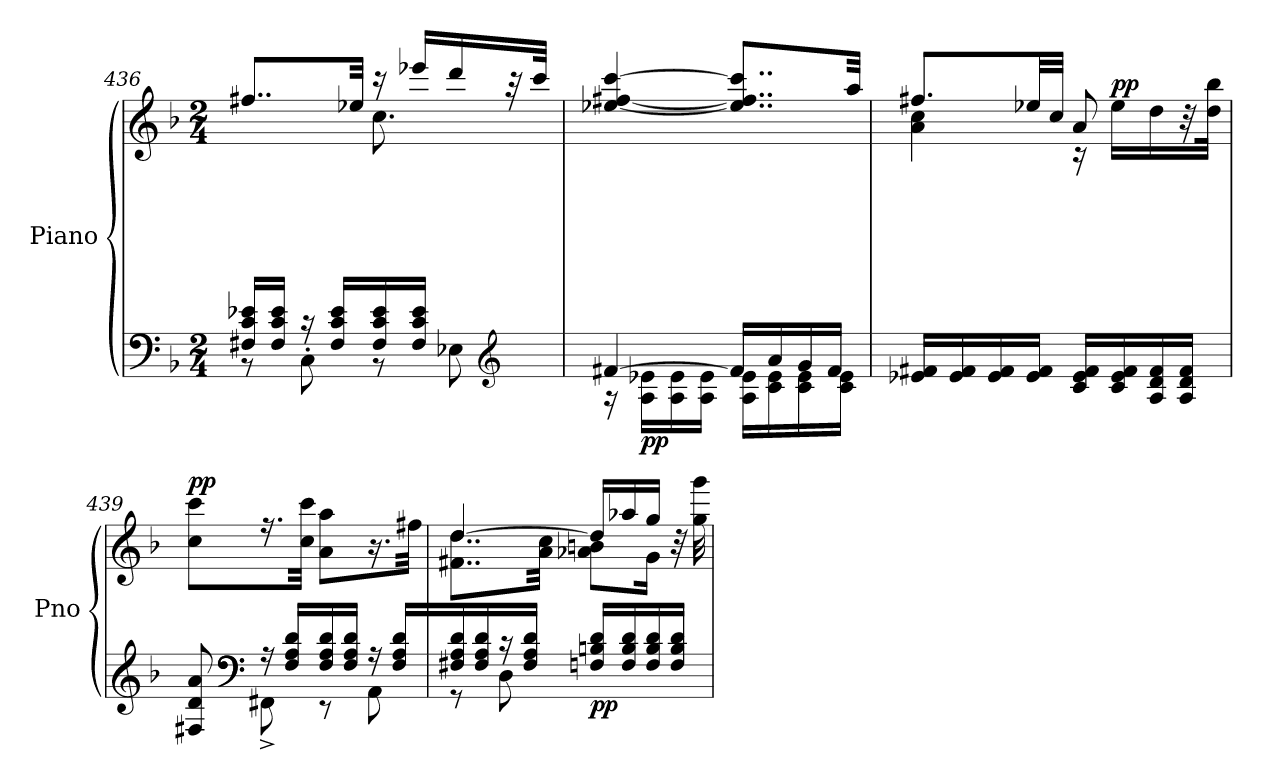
**kern	**kern	**dynam
*part1	*part1	*part1
*staff2	*staff1	*staff1/2
*I"Piano	*	*
*I'Pno	*	*
*clefF4	*clefG2	*
*k[b-]	*k[b-]	*
*M2/4	*M2/4	*
=436	=436	=436
*^	*^	*
*	*^	*	*	*
4..ryy	16F#X/ 16c/ 16e-X/	8r	8..ff#X/L	4ryy	.
.	16F#/ 16c/ 16e-/JJ	.	.	.	.
.	16r	8C'\	.	.	.
.	16F#/ 16c/ 16e-/LL	.	.	.	.
.	.	.	32ee-X/Jkk	.	.
.	16F#/ 16c/ 16e-/	8r	16r	8.cc\L	.
.	16F#/ 16c/ 16e-/JJ	.	16eee-X/LL	.	.
.	16ryy	8E-X\	16ddd/	.	.
*clefG2	*	*	*	*	*
32cc/LL	16ryy	.	32r	16ryy	.
32a/JJJ	.	.	32ccc/JJk	.	.
*	*v	*v	*	*	*
*	*	*v	*v	*
=437	=437	=437	=437
[4f#X/	16r	[4ee-X/ [4ff#X/ [4ccc/	.
!	!	!	!LO:DY:b=2
.	16A\ 16e-X\LL	.	pp
.	16A\ 16e-\	.	.
.	16A\ 16e-\JJ	.	.
16f#/LL]	16A\ 16e-\LL	8..ee-/] 8..ff#/] 8..ccc/]L	.
16a/	16c\ 16e-\	.	.
16g/	16c\ 16e-\	.	.
16f#/JJ	16c\ 16e-\JJ	.	.
.	.	32aa/Jkk	.
*v	*v	*	*
=438	=438	=438
*	*^	*
16e-X/ 16f#X/LL	8.ff#X/L	4a\ 4cc\	.
16e-/ 16f#/	.	.	.
16e-/ 16f#/	.	.	.
16e-/ 16f#/JJ	32ee-X/LL	.	.
.	32cc/JJJ	.	.
16c/ 16e-/ 16f#/LL	8a/	16r	.
!	!	!	!LO:DY:a
16c/ 16e-/ 16f#/	.	16ee-\LL	pp
16A/ 16d/ 16f#/	8ryy	16dd\	.
16A/ 16d/ 16f#/JJ	.	32r	.
.	.	32dd\ 32bb-\JJk	.
!!LO:LB:g=z
=439	=439	=439	=439
*^	*	*	*
!	!	!	!	!LO:DY:b=2
!	!	!	!	!LO:DY:n=1:a
*	*	*v	*v	*
8F#X/ 8d/ 8a/	8ryy	8cc\ 8ccc\L	p p
*clefF4	*	*	*
16r	8FF#X^\	16.r	.
16F#/ 16A/ 16d/LL	.	.	.
.	.	32cc\ 32ccc\Jkk	.
16F#/ 16A/ 16d/	8r	8a\ 8aa\L	.
16F#/ 16A/ 16d/JJ	.	.	.
16r	8AA\	16.r	.
16F#/ 16A/ 16d/LL	.	.	.
.	.	32ff#X\Jkk	.
=440	=440	=440	=440
*	*	*^	*
16F#X/ 16A/ 16d/	8r	[4dd/	8..f#X\ 8..dd\L	.
16F#/ 16A/ 16d/	.	.	.	.
16r	8D\	.	.	.
16F#/ 16A/ 16d/JJ	.	.	.	.
.	.	.	32a\ 32cc\Jkk	.
!	!	!	!	!LO:DY:b=2
16Fn/ 16Bn/ 16d/LL	4ryy	16dd/LL]	8a-X\ 8bn\L	pp
16F/ 16B/ 16d/	.	16aa-X/	.	.
16F/ 16B/ 16d/	.	16gg/JJ	16g\Jk	.
16F/ 16B/ 16d/JJ	.	32r	16ryy	.
.	.	32gg\ 32ggg\	.	.
*v	*v	*	*	*
*	*v	*v	*
=	=	=
*-	*-	*-
